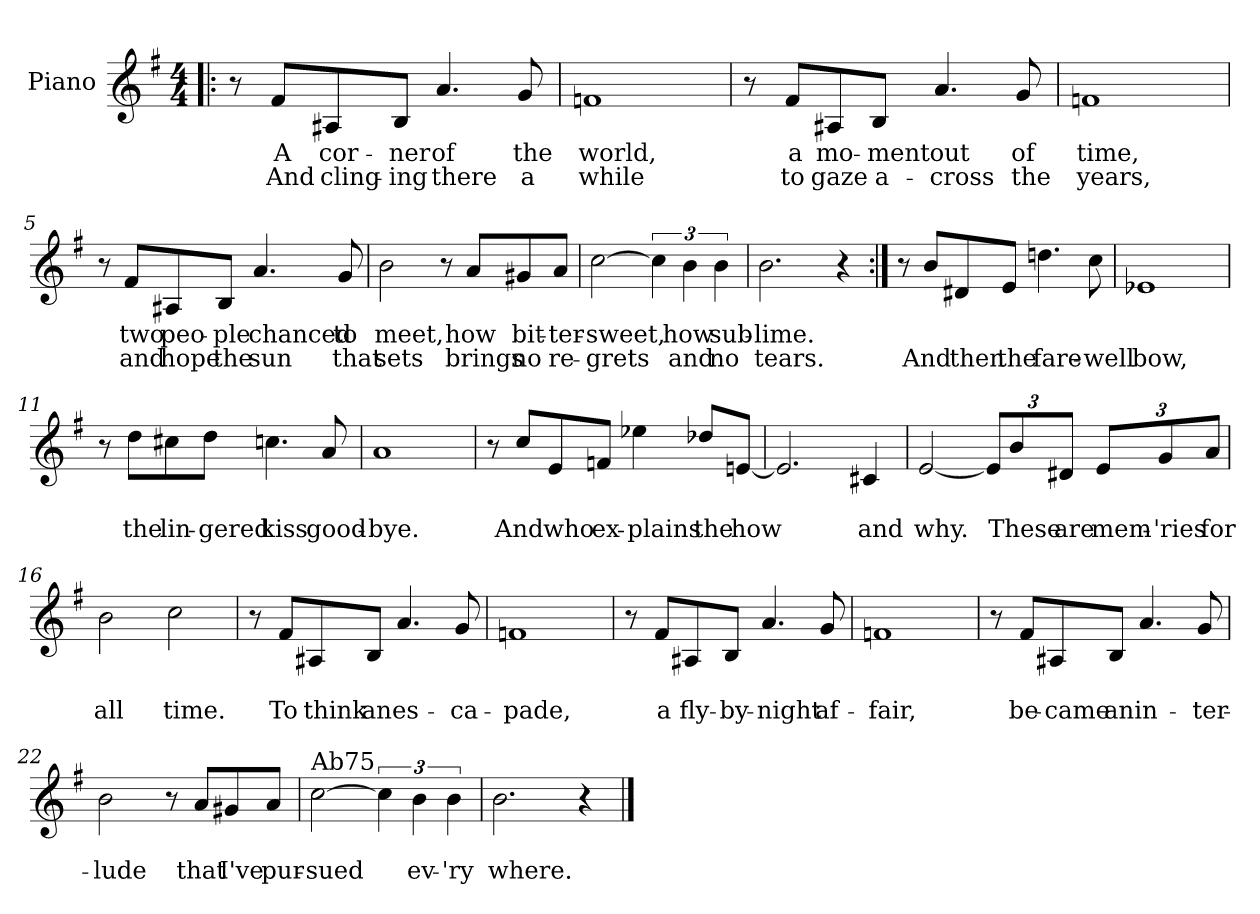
**kern	**text	**text
*part1	*part1	*part1
*staff1	*staff1	*staff1
*I"Piano	*	*
*I'Pno	*	*
*clefG2	*	*
*k[f#]	*	*
*G:	*	*
*M4/4	*	*
=1!|:	=1!|:	=1!|:
8r	.	.
8f#/L	A	And
8A#X/	cor-	cling-
8B/J	-ner	-ing
4.a/	of	there
8g/	the	a
=2	=2	=2
1fn	world,	while
=3	=3	=3
8r	.	.
8f#/L	a	to
8A#X/	mo-	gaze
8B/J	-ment	a-
4.a/	out	-cross
8g/	of	the
=4	=4	=4
1fn	time,	years,
!!LO:LB:g=z
=5	=5	=5
8r	.	.
8f#/L	two	and
8A#X/	peo-	hope
8B/J	-ple	the
4.a/	chanced	sun
8g/	to	that
=6	=6	=6
2b\	meet,	sets
8r	.	.
8a/L	how	brings
8g#X/	bit-	no
8a/J	-ter-	re-
=7	=7	=7
[2cc\	-sweet,	-grets
6cc\]	.	.
6b\	how	and
6b\	sub-	no
=8	=8	=8
2.b\	-lime.	tears.
4r	.	.
!!LO:LB:g=z
=9:|!	=9:|!	=9:|!
8r	.	.
8b/L	.	And
8d#X/	.	then
8e/J	.	the
4.ddn\	.	fare-
8cc\	.	-well
=10	=10	=10
1e-X	.	bow,
=11	=11	=11
8r	.	.
8dd\L	.	the
8cc#X\	.	lin-
8dd\J	.	-gered
4.ccn\	.	kiss
8a/	.	good-
=12	=12	=12
1a	.	-bye.
!!LO:LB:g=z
=13	=13	=13
8r	.	.
8cc/L	.	And
8e/	.	who
8fn/J	.	ex-
4ee-X\	.	-plains
8dd-X/L	.	the
[8en/J	.	how
=14	=14	=14
2.e/]	.	.
4c#X/	.	and
=15	=15	=15
[2e/	.	why.
*Xbrackettup	*	*
12e/L]	.	.
12b/	.	These
12d#X/J	.	are
12e/L	.	mem-
12g/	.	-'ries
12a/J	.	for
!!LO:LB:g=z
=16	=16	=16
2b\	.	all
2cc\	.	time.
=17	=17	=17
8r	.	.
8f#/L	.	To
8A#X/	.	think
8B/J	.	an
4.a/	.	es-
8g/	.	-ca-
=18	=18	=18
1fn	.	-pade,
=19	=19	=19
8r	.	.
8f#/L	.	a
8A#X/	.	fly-
8B/J	.	-by-
4.a/	.	-night
8g/	.	af-
=20	=20	=20
1fn	.	-fair,
!!LO:LB:g=z
=21	=21	=21
8r	.	.
8f#/L	.	be-
8A#X/	.	-came
8B/J	.	an
4.a/	.	in-
8g/	.	-ter-
=22	=22	=22
2b\	.	-lude
8r	.	.
8a/L	.	that
8g#X/	.	I've
8a/J	.	pur-
=23	=23	=23
!LO:TX:a:t=Ab75	!	!
[2cc\	.	-sued
*brackettup	*	*
6cc\]	.	.
6b\	.	ev-
6b\	.	-'ry
=24	=24	=24
2.b\	.	where.
4r	.	.
==	==	==
*-	*-	*-
